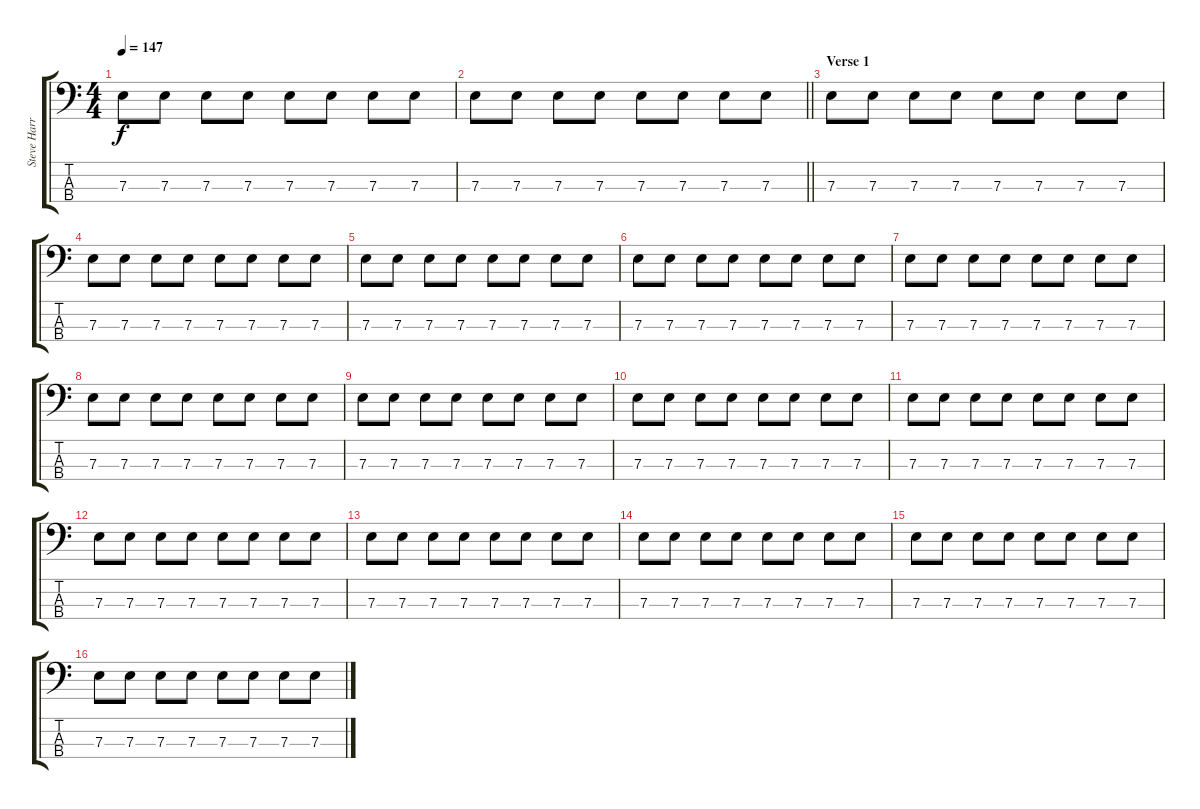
\track ("Steve Harris" "Steve Harr") {instrument electricbassfinger}
\staff {score tabs}
\tuning (G2 D2 A1 E1) {hide}
\ts (4 4)
\tempo 147
\clef f4
\ks c
7.3.8{dy f} 7.3.8 7.3.8 7.3.8 7.3.8 7.3.8 7.3.8 7.3.8 |
\barLineRight lightlight
7.3.8 7.3.8 7.3.8 7.3.8 7.3.8 7.3.8 7.3.8 7.3.8 |
\section ("" "Verse 1")
7.3.8 7.3.8 7.3.8 7.3.8 7.3.8 7.3.8 7.3.8 7.3.8 |
7.3.8 7.3.8 7.3.8 7.3.8 7.3.8 7.3.8 7.3.8 7.3.8 |
7.3.8 7.3.8 7.3.8 7.3.8 7.3.8 7.3.8 7.3.8 7.3.8 |
7.3.8 7.3.8 7.3.8 7.3.8 7.3.8 7.3.8 7.3.8 7.3.8 |
7.3.8 7.3.8 7.3.8 7.3.8 7.3.8 7.3.8 7.3.8 7.3.8 |
7.3.8 7.3.8 7.3.8 7.3.8 7.3.8 7.3.8 7.3.8 7.3.8 |
7.3.8 7.3.8 7.3.8 7.3.8 7.3.8 7.3.8 7.3.8 7.3.8 |
7.3.8 7.3.8 7.3.8 7.3.8 7.3.8 7.3.8 7.3.8 7.3.8 |
7.3.8 7.3.8 7.3.8 7.3.8 7.3.8 7.3.8 7.3.8 7.3.8 |
7.3.8 7.3.8 7.3.8 7.3.8 7.3.8 7.3.8 7.3.8 7.3.8 |
7.3.8 7.3.8 7.3.8 7.3.8 7.3.8 7.3.8 7.3.8 7.3.8 |
7.3.8 7.3.8 7.3.8 7.3.8 7.3.8 7.3.8 7.3.8 7.3.8 |
7.3.8 7.3.8 7.3.8 7.3.8 7.3.8 7.3.8 7.3.8 7.3.8 |
7.3.8 7.3.8 7.3.8 7.3.8 7.3.8 7.3.8 7.3.8 7.3.8
